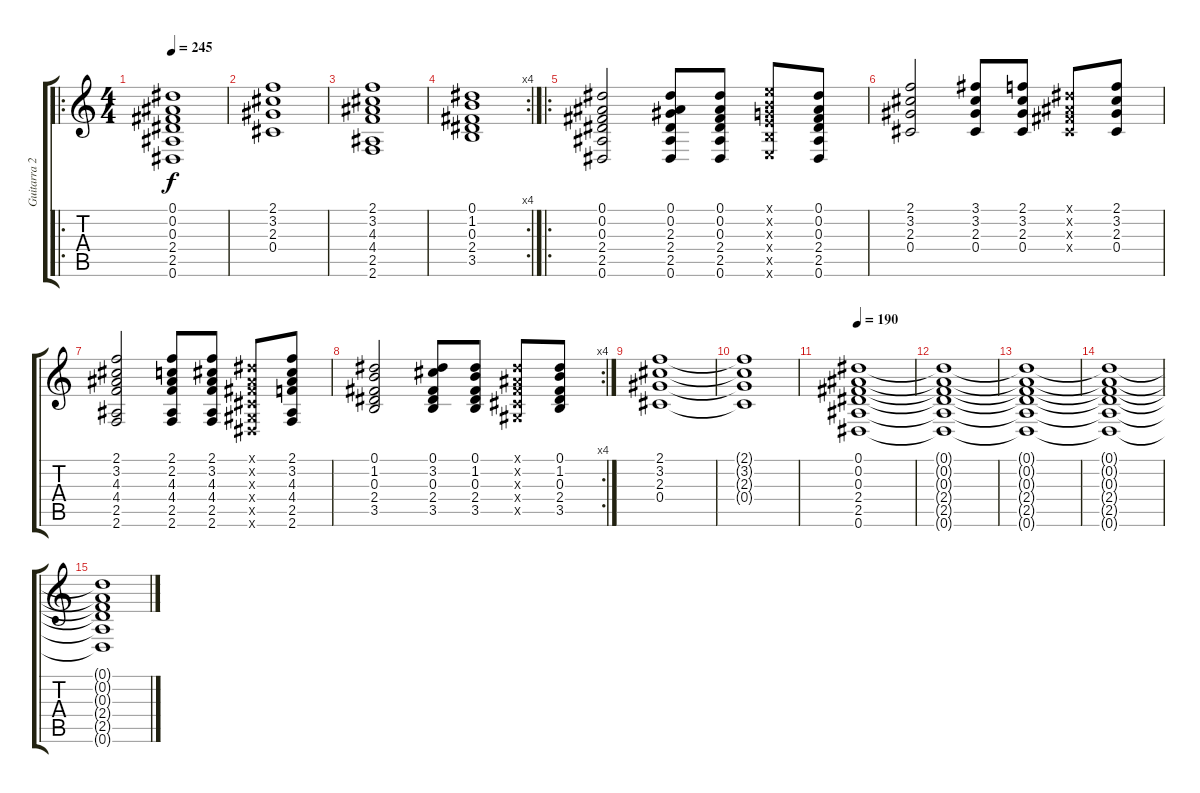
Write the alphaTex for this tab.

\track ("Guitarra 2" "Guitarra 2") {instrument acousticguitarsteel}
\staff {score tabs}
\tuning (Eb4 Bb3 Gb3 Db3 Ab2 Eb2) {hide}
\ro
\ts (4 4)
\tempo 245
\clef g2
\ks c
(0.1 0.2 0.3 2.4 2.5 0.6).1{dy f} |
(2.1 3.2 2.3 0.4).1 |
(2.1 3.2 4.3 4.4 2.5 2.6).1 |
\rc 4
(0.1 1.2 0.3 2.4 3.5).1 |
\ro
(0.1 0.2 0.3 2.4 2.5 0.6).2 (0.1 0.2 2.3 2.4 2.5 0.6).8 (0.1 0.2 0.3 2.4 2.5 0.6).8 (1.1{x} 1.2{x} 1.3{x} 3.4{x} 3.5{x} 1.6{x}).8 (0.1 0.2 0.3 2.4 2.5 0.6).8 |
(2.1 3.2 2.3 0.4).2 (3.1 3.2 2.3 0.4).8 (2.1 3.2 2.3 0.4).8 (0.1{x} 0.2{x} 0.3{x} 0.4{x}).8 (2.1 3.2 2.3 0.4).8 |
(2.1 3.2 4.3 4.4 2.5 2.6).2 (2.1 2.2 4.3 4.4 2.5 2.6).8 (2.1 3.2 4.3 4.4 2.5 2.6).8 (0.1{x} 0.2{x} 0.3{x} 0.4{x} 0.5{x} 0.6{x}).8 (2.1 3.2 4.3 4.4 2.5 2.6).8 |
\rc 4
(0.1 1.2 0.3 2.4 3.5).2 (0.1 3.2 0.3 2.4 3.5).8 (0.1 1.2 0.3 2.4 3.5).8 (0.1{x} 0.2{x} 0.3{x} 0.4{x} 0.5{x}).8 (0.1 1.2 0.3 2.4 3.5).8 |
(2.1 3.2 2.3 0.4).1 |
(2.1{t} 3.2{t} 2.3{t} 0.4{t}).1 |
\tempo 190
(0.1 0.2 0.3 2.4 2.5 0.6).1 |
(0.1{t} 0.2{t} 0.3{t} 2.4{t} 2.5{t} 0.6{t}).1 |
(0.1{t} 0.2{t} 0.3{t} 2.4{t} 2.5{t} 0.6{t}).1 |
(0.1{t} 0.2{t} 0.3{t} 2.4{t} 2.5{t} 0.6{t}).1 |
(0.1{t} 0.2{t} 0.3{t} 2.4{t} 2.5{t} 0.6{t}).1
